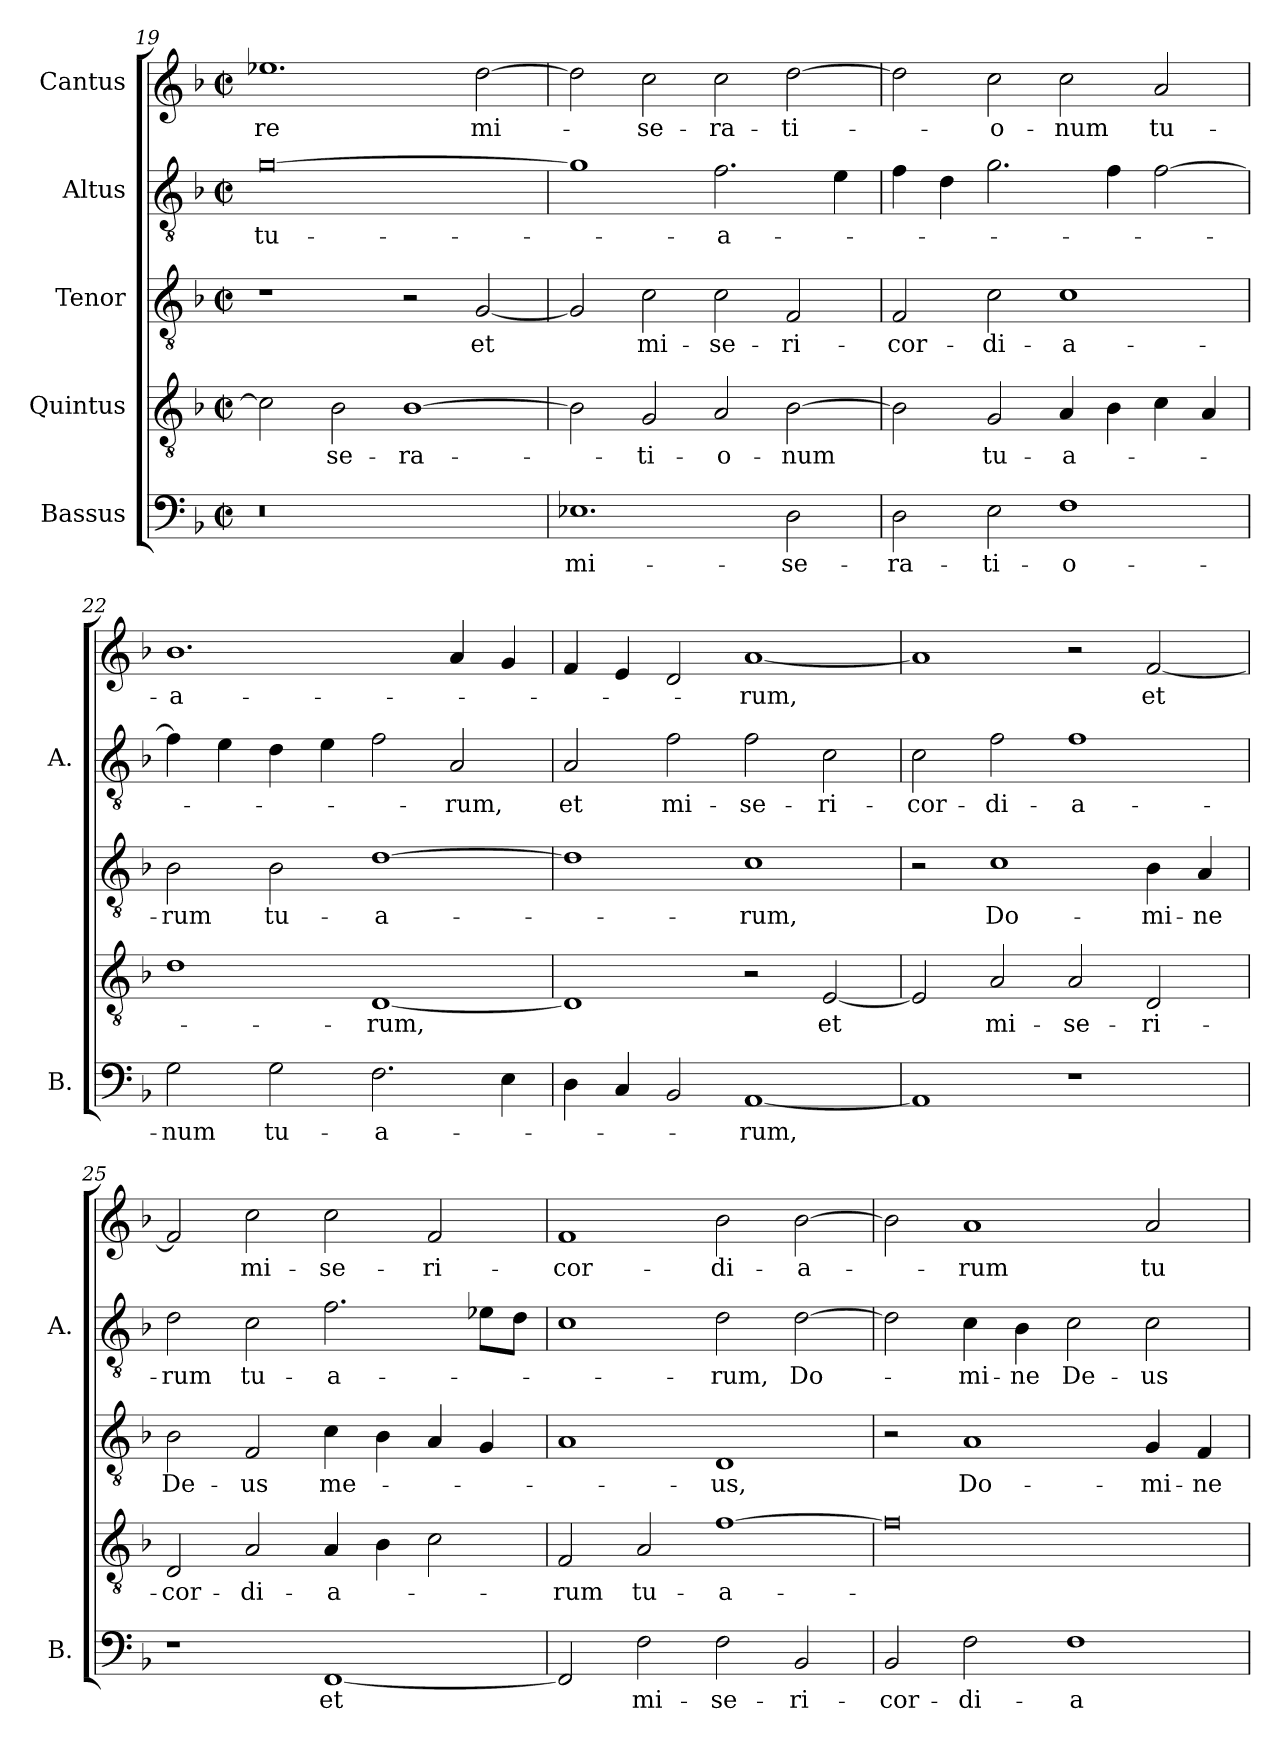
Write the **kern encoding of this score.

**kern	**text	**kern	**text	**kern	**text	**kern	**text	**kern	**text
*part5	*part5	*part4	*part4	*part3	*part3	*part2	*part2	*part1	*part1
*staff5	*staff5	*staff4	*staff4	*staff3	*staff3	*staff2	*staff2	*staff1	*staff1
*I"Bassus	*	*I"Quintus	*	*I"Tenor	*	*I"Altus	*	*I"Cantus	*
*I'B.	*	*	*	*	*	*I'A.	*	*	*
*clefF4	*	*clefGv2	*	*clefGv2	*	*clefGv2	*	*clefG2	*
*k[b-]	*	*k[b-]	*	*k[b-]	*	*k[b-]	*	*k[b-]	*
*F:	*	*F:	*	*F:	*	*F:	*	*F:	*
*M2/2	*	*M2/2	*	*M2/2	*	*M2/2	*	*M2/2	*
*met(c|)	*	*met(c|)	*	*met(c|)	*	*met(c|)	*	*met(c|)	*
=19	=19	=19	=19	=19	=19	=19	=19	=19	=19
!LO:N:vis=0	!	!	!	!	!	!	!	!	!
1r	.	2c\]	.	1r	.	[0g\	tu-	1.ee-X\	-re
.	.	2B-\	-se-	.	.	.	.	.	.
1ryy	.	[1B-\	-ra-	2r	.	.	.	.	.
.	.	.	.	[2G/	et	.	.	[2dd\	mi-
=20	=20	=20	=20	=20	=20	=20	=20	=20	=20
1.E-X\	mi-	2B-\]	.	2G/]	.	1g\]	.	2dd\]	.
.	.	2G/	-ti-	2c\	mi-	.	.	2cc\	-se-
.	.	2A/	-o-	2c\	-se-	2.f\	-a-	2cc\	-ra-
2D\	-se-	[2B-\	-num	2F/	-ri-	.	.	[2dd\	-ti-
.	.	.	.	.	.	4e\	.	.	.
=21	=21	=21	=21	=21	=21	=21	=21	=21	=21
2D\	-ra-	2B-\]	.	2F/	-cor-	4f\	.	2dd\]	.
.	.	.	.	.	.	4d\	.	.	.
2E\	-ti-	2G/	tu-	2c\	-di-	2.g\	.	2cc\	-o-
1F\	-o-	4A/	-a-	1c\	-a-	.	.	2cc\	-num
.	.	4B-\	.	.	.	4f\	.	.	.
.	.	4c\	.	.	.	[2f\	.	2a/	tu-
.	.	4A/	.	.	.	.	.	.	.
=22	=22	=22	=22	=22	=22	=22	=22	=22	=22
2G\	-num	1d\	.	2B-\	-rum	4f\]	.	1.b-\	-a-
.	.	.	.	.	.	4e\	.	.	.
2G\	tu-	.	.	2B-\	tu-	4d\	.	.	.
.	.	.	.	.	.	4e\	.	.	.
2.F\	-a-	[1D/	-rum,	[1d\	-a-	2f\	.	.	.
.	.	.	.	.	.	2A/	-rum,	4a/	.
4E\	.	.	.	.	.	.	.	4g/	.
=23	=23	=23	=23	=23	=23	=23	=23	=23	=23
4D\	.	1D/]	.	1d\]	.	2A/	et	4f/	.
4C/	.	.	.	.	.	.	.	4e/	.
2BB-/	.	.	.	.	.	2f\	mi-	2d/	.
[1AA/	-rum,	2r	.	1c\	-rum,	2f\	-se-	[1a/	-rum,
.	.	[2E/	et	.	.	2c\	-ri-	.	.
=24	=24	=24	=24	=24	=24	=24	=24	=24	=24
1AA/]	.	2E/]	.	2r	.	2c\	-cor-	1a/]	.
.	.	2A/	mi-	1c\	Do-	2f\	-di-	.	.
1r	.	2A/	-se-	.	.	1f\	-a-	2r	.
.	.	2D/	-ri-	4B-\	-mi-	.	.	[2f/	et
.	.	.	.	4A/	-ne	.	.	.	.
=25	=25	=25	=25	=25	=25	=25	=25	=25	=25
1r	.	2D/	-cor-	2B-\	De-	2d\	-rum	2f/]	.
.	.	2A/	-di-	2F/	-us	2c\	tu-	2cc\	mi-
[1FF/	et	4A/	-a-	4c\	me-	2.f\	-a-	2cc\	-se-
.	.	4B-\	.	4B-\	.	.	.	.	.
.	.	2c\	.	4A/	.	.	.	2f/	-ri-
.	.	.	.	4G/	.	8e-X\L	.	.	.
.	.	.	.	.	.	8d\J	.	.	.
=26	=26	=26	=26	=26	=26	=26	=26	=26	=26
2FF/]	.	2F/	-rum	1A/	.	1c\	.	1f/	-cor-
2F\	mi-	2A/	tu-	.	.	.	.	.	.
2F\	-se-	[1f\	-a-	1D/	-us,	2d\	-rum,	2b-\	-di-
2BB-/	-ri-	.	.	.	.	[2d\	Do-	[2b-\	-a-
=27	=27	=27	=27	=27	=27	=27	=27	=27	=27
2BB-/	-cor-	0f\]	.	2r	.	2d\]	.	2b-\]	.
2F\	-di-	.	.	1A/	Do-	4c\	-mi-	1a/	-rum
.	.	.	.	.	.	4B-\	-ne	.	.
1F\	-a-	.	.	.	.	2c\	De-	.	.
.	.	.	.	4G/	-mi-	2c\	-us	2a/	tu-
.	.	.	.	4F/	-ne	.	.	.	.
=	=	=	=	=	=	=	=	=	=
*-	*-	*-	*-	*-	*-	*-	*-	*-	*-
